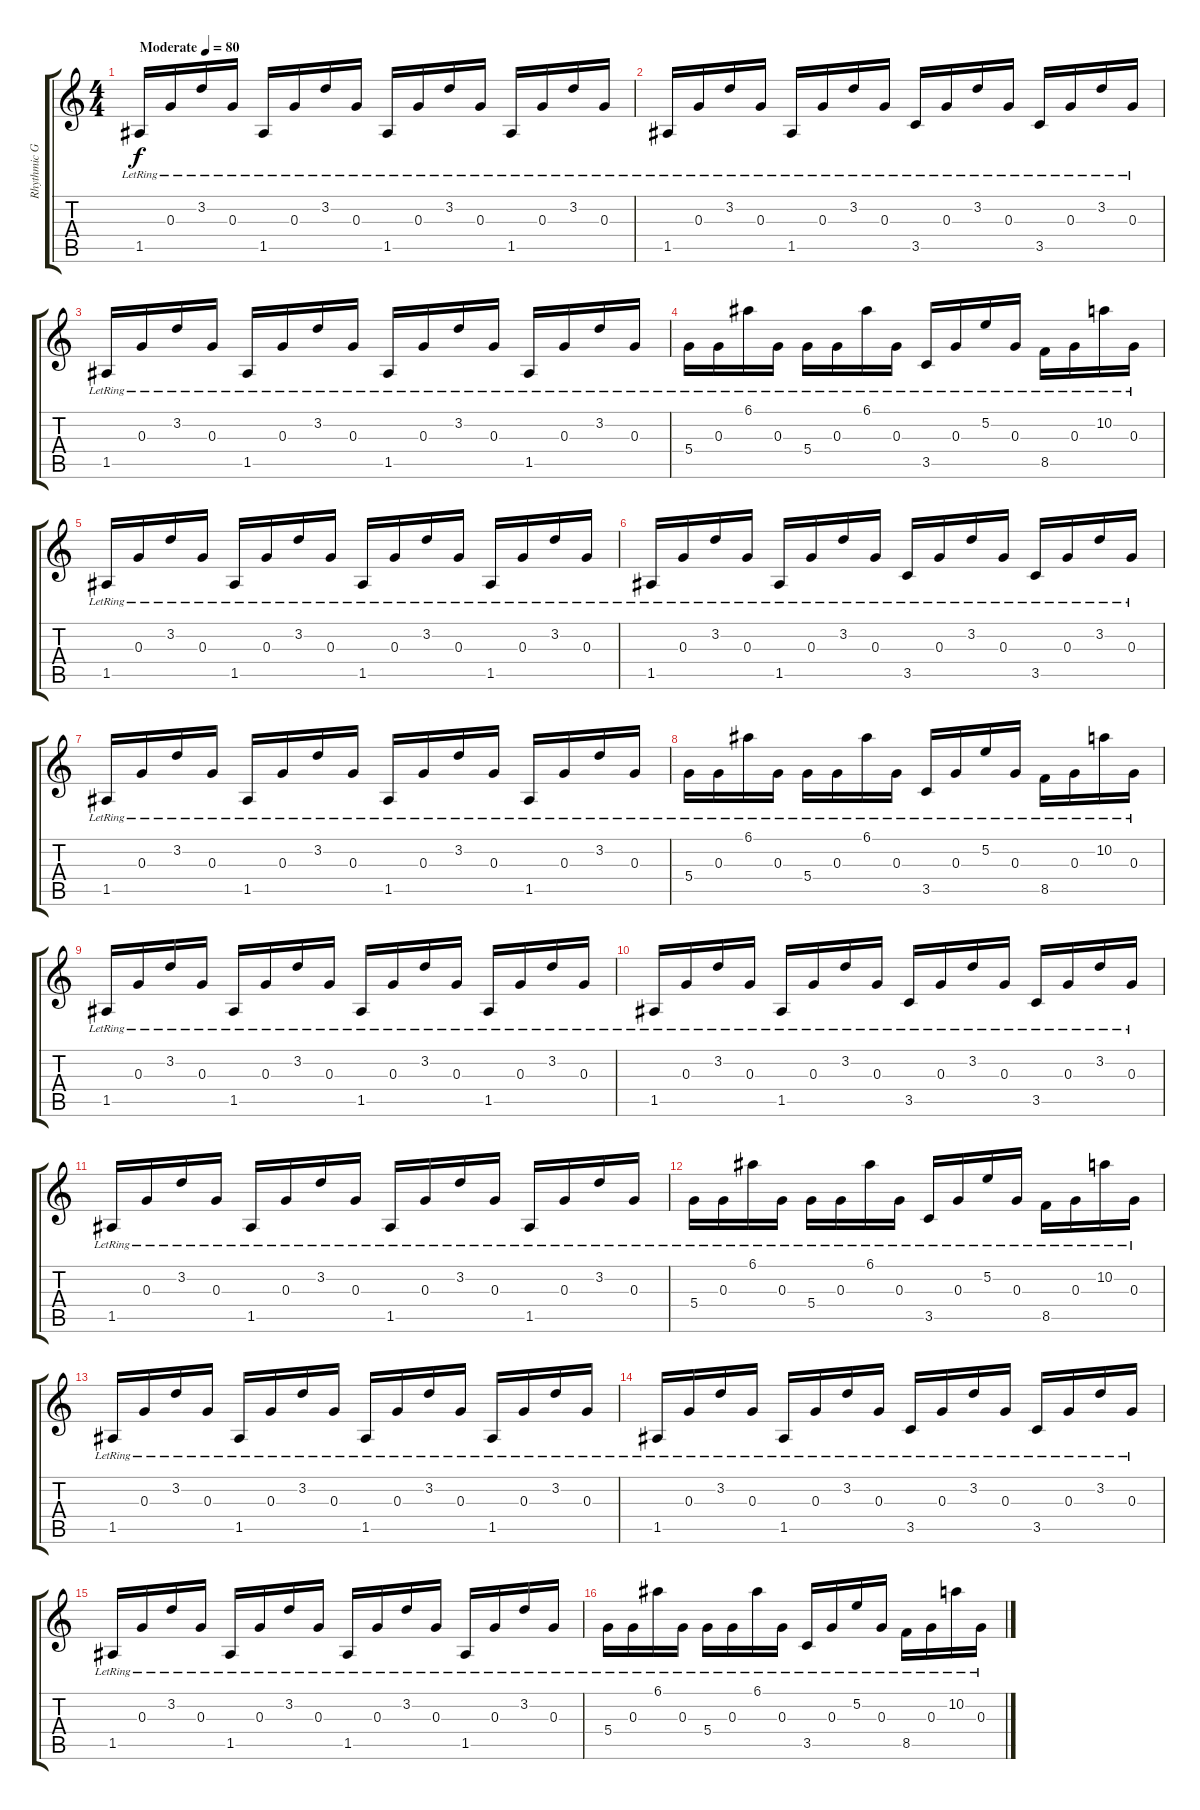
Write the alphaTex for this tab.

\track ("Rhythmic Guitar" "Rhythmic G") {instrument distortionguitar}
\staff {score tabs}
\tuning (E4 B3 G3 D3 A2 D2) {hide}
\ts (4 4)
\tempo (80 "Moderate")
\clef g2
\ks c
1.5{lr}.16{dy f instrument electricguitarclean} 0.3{lr}.16 3.2{lr}.16 0.3{lr}.16 1.5{lr}.16 0.3{lr}.16 3.2{lr}.16 0.3{lr}.16 1.5{lr}.16 0.3{lr}.16 3.2{lr}.16 0.3{lr}.16 1.5{lr}.16 0.3{lr}.16 3.2{lr}.16 0.3{lr}.16 |
1.5{lr}.16 0.3{lr}.16 3.2{lr}.16 0.3{lr}.16 1.5{lr}.16 0.3{lr}.16 3.2{lr}.16 0.3{lr}.16 3.5{lr}.16 0.3{lr}.16 3.2{lr}.16 0.3{lr}.16 3.5{lr}.16 0.3{lr}.16 3.2{lr}.16 0.3{lr}.16 |
1.5{lr}.16 0.3{lr}.16 3.2{lr}.16 0.3{lr}.16 1.5{lr}.16 0.3{lr}.16 3.2{lr}.16 0.3{lr}.16 1.5{lr}.16 0.3{lr}.16 3.2{lr}.16 0.3{lr}.16 1.5{lr}.16 0.3{lr}.16 3.2{lr}.16 0.3{lr}.16 |
5.4{lr}.16 0.3{lr}.16 6.1{lr}.16 0.3{lr}.16 5.4{lr}.16 0.3{lr}.16 6.1{lr}.16 0.3{lr}.16 3.5{lr}.16 0.3{lr}.16 5.2{lr}.16 0.3{lr}.16 8.5{lr}.16 0.3{lr}.16 10.2{lr}.16 0.3{lr}.16 |
1.5{lr}.16 0.3{lr}.16 3.2{lr}.16 0.3{lr}.16 1.5{lr}.16 0.3{lr}.16 3.2{lr}.16 0.3{lr}.16 1.5{lr}.16 0.3{lr}.16 3.2{lr}.16 0.3{lr}.16 1.5{lr}.16 0.3{lr}.16 3.2{lr}.16 0.3{lr}.16 |
1.5{lr}.16 0.3{lr}.16 3.2{lr}.16 0.3{lr}.16 1.5{lr}.16 0.3{lr}.16 3.2{lr}.16 0.3{lr}.16 3.5{lr}.16 0.3{lr}.16 3.2{lr}.16 0.3{lr}.16 3.5{lr}.16 0.3{lr}.16 3.2{lr}.16 0.3{lr}.16 |
1.5{lr}.16 0.3{lr}.16 3.2{lr}.16 0.3{lr}.16 1.5{lr}.16 0.3{lr}.16 3.2{lr}.16 0.3{lr}.16 1.5{lr}.16 0.3{lr}.16 3.2{lr}.16 0.3{lr}.16 1.5{lr}.16 0.3{lr}.16 3.2{lr}.16 0.3{lr}.16 |
5.4{lr}.16 0.3{lr}.16 6.1{lr}.16 0.3{lr}.16 5.4{lr}.16 0.3{lr}.16 6.1{lr}.16 0.3{lr}.16 3.5{lr}.16 0.3{lr}.16 5.2{lr}.16 0.3{lr}.16 8.5{lr}.16 0.3{lr}.16 10.2{lr}.16 0.3{lr}.16 |
1.5{lr}.16 0.3{lr}.16 3.2{lr}.16 0.3{lr}.16 1.5{lr}.16 0.3{lr}.16 3.2{lr}.16 0.3{lr}.16 1.5{lr}.16 0.3{lr}.16 3.2{lr}.16 0.3{lr}.16 1.5{lr}.16 0.3{lr}.16 3.2{lr}.16 0.3{lr}.16 |
1.5{lr}.16 0.3{lr}.16 3.2{lr}.16 0.3{lr}.16 1.5{lr}.16 0.3{lr}.16 3.2{lr}.16 0.3{lr}.16 3.5{lr}.16 0.3{lr}.16 3.2{lr}.16 0.3{lr}.16 3.5{lr}.16 0.3{lr}.16 3.2{lr}.16 0.3{lr}.16 |
1.5{lr}.16 0.3{lr}.16 3.2{lr}.16 0.3{lr}.16 1.5{lr}.16 0.3{lr}.16 3.2{lr}.16 0.3{lr}.16 1.5{lr}.16 0.3{lr}.16 3.2{lr}.16 0.3{lr}.16 1.5{lr}.16 0.3{lr}.16 3.2{lr}.16 0.3{lr}.16 |
5.4{lr}.16 0.3{lr}.16 6.1{lr}.16 0.3{lr}.16 5.4{lr}.16 0.3{lr}.16 6.1{lr}.16 0.3{lr}.16 3.5{lr}.16 0.3{lr}.16 5.2{lr}.16 0.3{lr}.16 8.5{lr}.16 0.3{lr}.16 10.2{lr}.16 0.3{lr}.16 |
1.5{lr}.16 0.3{lr}.16 3.2{lr}.16 0.3{lr}.16 1.5{lr}.16 0.3{lr}.16 3.2{lr}.16 0.3{lr}.16 1.5{lr}.16 0.3{lr}.16 3.2{lr}.16 0.3{lr}.16 1.5{lr}.16 0.3{lr}.16 3.2{lr}.16 0.3{lr}.16 |
1.5{lr}.16 0.3{lr}.16 3.2{lr}.16 0.3{lr}.16 1.5{lr}.16 0.3{lr}.16 3.2{lr}.16 0.3{lr}.16 3.5{lr}.16 0.3{lr}.16 3.2{lr}.16 0.3{lr}.16 3.5{lr}.16 0.3{lr}.16 3.2{lr}.16 0.3{lr}.16 |
1.5{lr}.16 0.3{lr}.16 3.2{lr}.16 0.3{lr}.16 1.5{lr}.16 0.3{lr}.16 3.2{lr}.16 0.3{lr}.16 1.5{lr}.16 0.3{lr}.16 3.2{lr}.16 0.3{lr}.16 1.5{lr}.16 0.3{lr}.16 3.2{lr}.16 0.3{lr}.16 |
5.4{lr}.16 0.3{lr}.16 6.1{lr}.16 0.3{lr}.16 5.4{lr}.16 0.3{lr}.16 6.1{lr}.16 0.3{lr}.16 3.5{lr}.16 0.3{lr}.16 5.2{lr}.16 0.3{lr}.16 8.5{lr}.16 0.3{lr}.16 10.2{lr}.16 0.3{lr}.16
